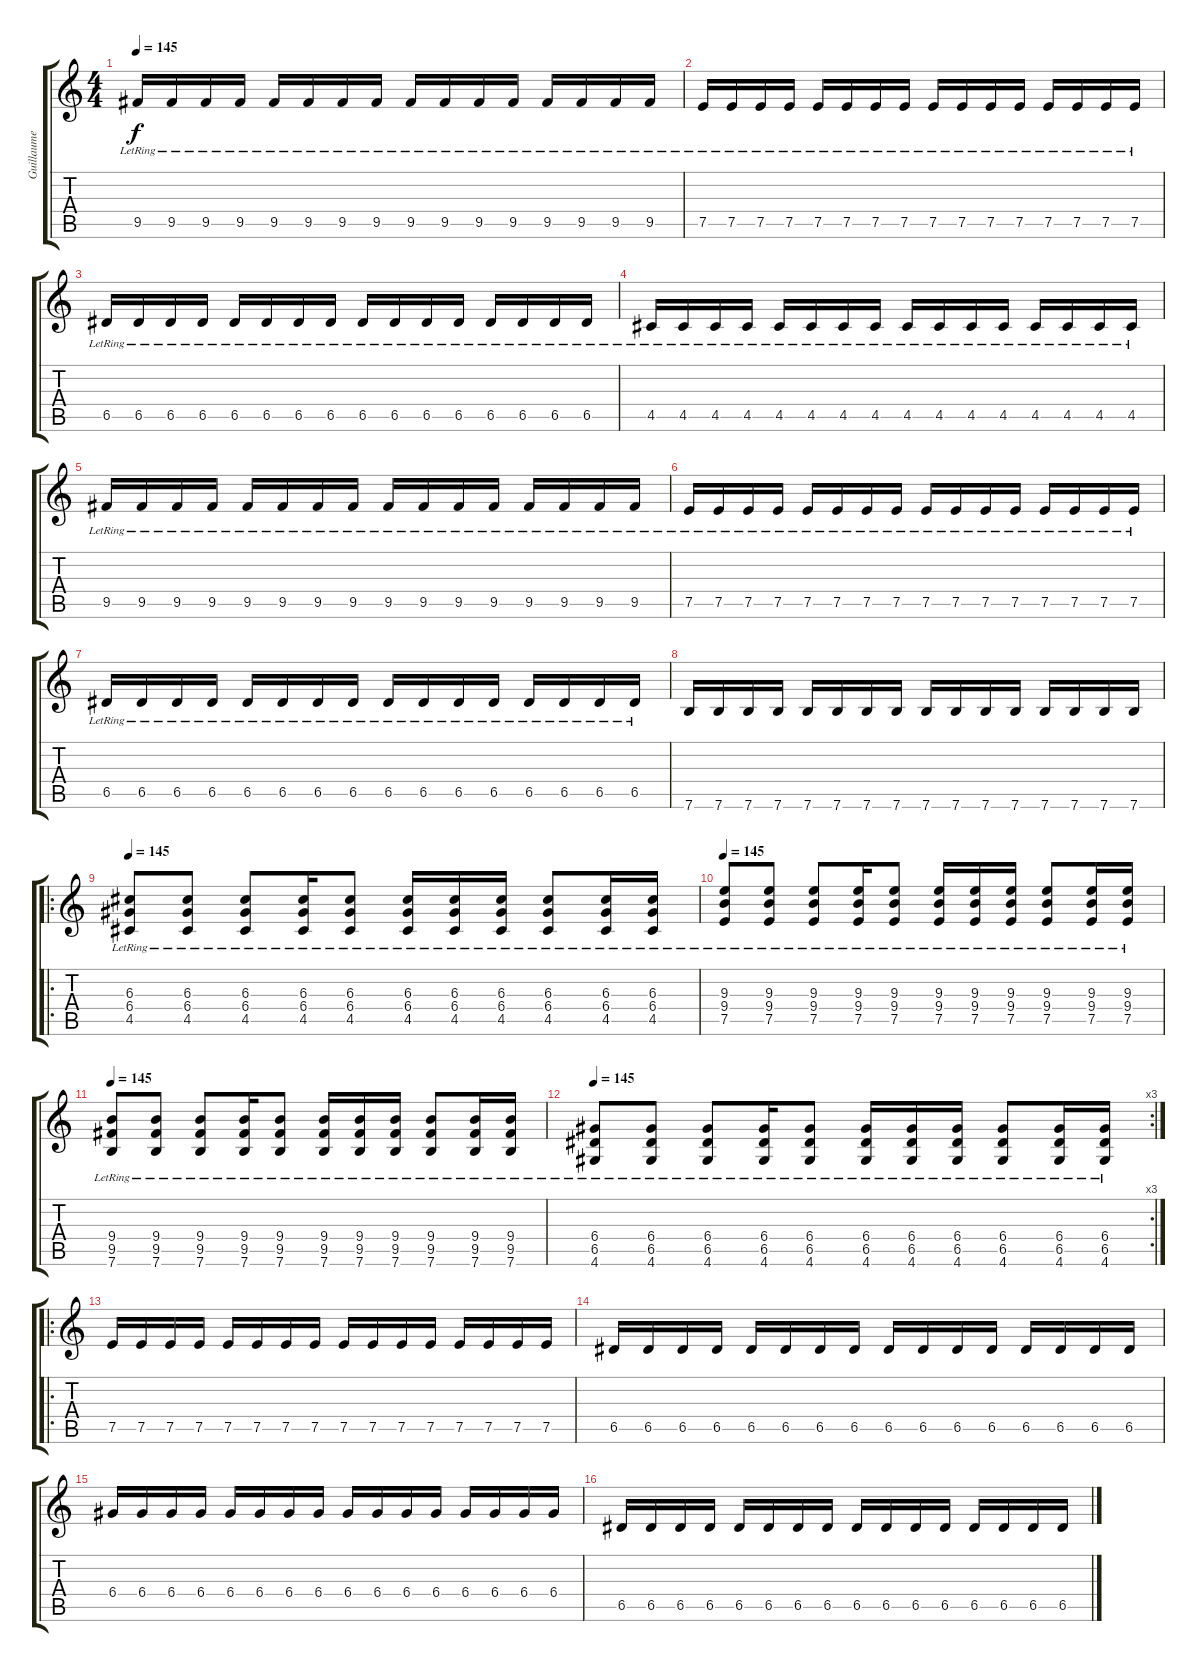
\track ("Guillaume" "Guillaume") {instrument overdrivenguitar}
\staff {score tabs}
\tuning (E4 B3 G3 D3 A2 E2) {hide}
\ts (4 4)
\tempo 145
\clef g2
\ks c
9.5{lr}.16{dy f} 9.5{lr}.16 9.5{lr}.16 9.5{lr}.16 9.5{lr}.16 9.5{lr}.16 9.5{lr}.16 9.5{lr}.16 9.5{lr}.16 9.5{lr}.16 9.5{lr}.16 9.5{lr}.16 9.5{lr}.16 9.5{lr}.16 9.5{lr}.16 9.5{lr}.16 |
7.5{lr}.16 7.5{lr}.16 7.5{lr}.16 7.5{lr}.16 7.5{lr}.16 7.5{lr}.16 7.5{lr}.16 7.5{lr}.16 7.5{lr}.16 7.5{lr}.16 7.5{lr}.16 7.5{lr}.16 7.5{lr}.16 7.5{lr}.16 7.5{lr}.16 7.5{lr}.16 |
6.5{lr}.16 6.5{lr}.16 6.5{lr}.16 6.5{lr}.16 6.5{lr}.16 6.5{lr}.16 6.5{lr}.16 6.5{lr}.16 6.5{lr}.16 6.5{lr}.16 6.5{lr}.16 6.5{lr}.16 6.5{lr}.16 6.5{lr}.16 6.5{lr}.16 6.5{lr}.16 |
4.5{lr}.16 4.5{lr}.16 4.5{lr}.16 4.5{lr}.16 4.5{lr}.16 4.5{lr}.16 4.5{lr}.16 4.5{lr}.16 4.5{lr}.16 4.5{lr}.16 4.5{lr}.16 4.5{lr}.16 4.5{lr}.16 4.5{lr}.16 4.5{lr}.16 4.5{lr}.16 |
9.5{lr}.16 9.5{lr}.16 9.5{lr}.16 9.5{lr}.16 9.5{lr}.16 9.5{lr}.16 9.5{lr}.16 9.5{lr}.16 9.5{lr}.16 9.5{lr}.16 9.5{lr}.16 9.5{lr}.16 9.5{lr}.16 9.5{lr}.16 9.5{lr}.16 9.5{lr}.16 |
7.5{lr}.16 7.5{lr}.16 7.5{lr}.16 7.5{lr}.16 7.5{lr}.16 7.5{lr}.16 7.5{lr}.16 7.5{lr}.16 7.5{lr}.16 7.5{lr}.16 7.5{lr}.16 7.5{lr}.16 7.5{lr}.16 7.5{lr}.16 7.5{lr}.16 7.5{lr}.16 |
6.5{lr}.16 6.5{lr}.16 6.5{lr}.16 6.5{lr}.16 6.5{lr}.16 6.5{lr}.16 6.5{lr}.16 6.5{lr}.16 6.5{lr}.16 6.5{lr}.16 6.5{lr}.16 6.5{lr}.16 6.5{lr}.16 6.5{lr}.16 6.5{lr}.16 6.5{lr}.16 |
7.6.16 7.6.16 7.6.16 7.6.16 7.6.16 7.6.16 7.6.16 7.6.16 7.6.16 7.6.16 7.6.16 7.6.16 7.6.16 7.6.16 7.6.16 7.6.16 |
\ro
\tempo 145
(6.3 6.4{lr} 4.5{lr}).8 (6.3{lr} 6.4{lr} 4.5{lr}).8 (6.3{lr} 6.4{lr} 4.5{lr}).8 (6.3{lr} 6.4{lr} 4.5{lr}).16 (6.3{lr} 6.4{lr} 4.5{lr}).8 (6.3{lr} 6.4{lr} 4.5{lr}).16 (6.3{lr} 6.4{lr} 4.5{lr}).16 (6.3{lr} 6.4{lr} 4.5{lr}).16 (6.3{lr} 6.4{lr} 4.5{lr}).8 (6.3{lr} 6.4{lr} 4.5{lr}).16 (6.3{lr} 6.4{lr} 4.5{lr}).16 |
\tempo 145
(9.3{lr} 9.4{lr} 7.5{lr}).8 (9.3{lr} 9.4{lr} 7.5{lr}).8 (9.3{lr} 9.4{lr} 7.5{lr}).8 (9.3{lr} 9.4{lr} 7.5{lr}).16 (9.3{lr} 9.4{lr} 7.5{lr}).8 (9.3{lr} 9.4{lr} 7.5{lr}).16 (9.3{lr} 9.4{lr} 7.5{lr}).16 (9.3{lr} 9.4{lr} 7.5{lr}).16 (9.3{lr} 9.4{lr} 7.5{lr}).8 (9.3{lr} 9.4{lr} 7.5{lr}).16 (9.3 9.4{lr} 7.5{lr}).16 |
\tempo 145
(9.4 9.5{lr} 7.6{lr}).8 (9.4{lr} 9.5{lr} 7.6{lr}).8 (9.4{lr} 9.5{lr} 7.6{lr}).8 (9.4{lr} 9.5{lr} 7.6{lr}).16 (9.4{lr} 9.5{lr} 7.6{lr}).8 (9.4{lr} 9.5{lr} 7.6{lr}).16 (9.4 9.5{lr} 7.6{lr}).16 (9.4{lr} 9.5{lr} 7.6{lr}).16 (9.4 9.5{lr} 7.6{lr}).8 (9.4{lr} 9.5{lr} 7.6{lr}).16 (9.4{lr} 9.5{lr} 7.6{lr}).16 |
\rc 3
\tempo 145
(6.4{lr} 6.5{lr} 4.6{lr}).8 (6.4{lr} 6.5{lr} 4.6{lr}).8 (6.4{lr} 6.5{lr} 4.6{lr}).8 (6.4{lr} 6.5{lr} 4.6{lr}).16 (6.4{lr} 6.5{lr} 4.6{lr}).8 (6.4{lr} 6.5{lr} 4.6{lr}).16 (6.4{lr} 6.5{lr} 4.6{lr}).16 (6.4{lr} 6.5{lr} 4.6{lr}).16 (6.4{lr} 6.5{lr} 4.6{lr}).8 (6.4{lr} 6.5{lr} 4.6{lr}).16 (6.4{lr} 6.5 4.6).16 |
\ro
7.5.16 7.5.16 7.5.16 7.5.16 7.5.16 7.5.16 7.5.16 7.5.16 7.5.16 7.5.16 7.5.16 7.5.16 7.5.16 7.5.16 7.5.16 7.5.16 |
6.5.16 6.5.16 6.5.16 6.5.16 6.5.16 6.5.16 6.5.16 6.5.16 6.5.16 6.5.16 6.5.16 6.5.16 6.5.16 6.5.16 6.5.16 6.5.16 |
6.4.16 6.4.16 6.4.16 6.4.16 6.4.16 6.4.16 6.4.16 6.4.16 6.4.16 6.4.16 6.4.16 6.4.16 6.4.16 6.4.16 6.4.16 6.4.16 |
6.5.16 6.5.16 6.5.16 6.5.16 6.5.16 6.5.16 6.5.16 6.5.16 6.5.16 6.5.16 6.5.16 6.5.16 6.5.16 6.5.16 6.5.16 6.5.16
